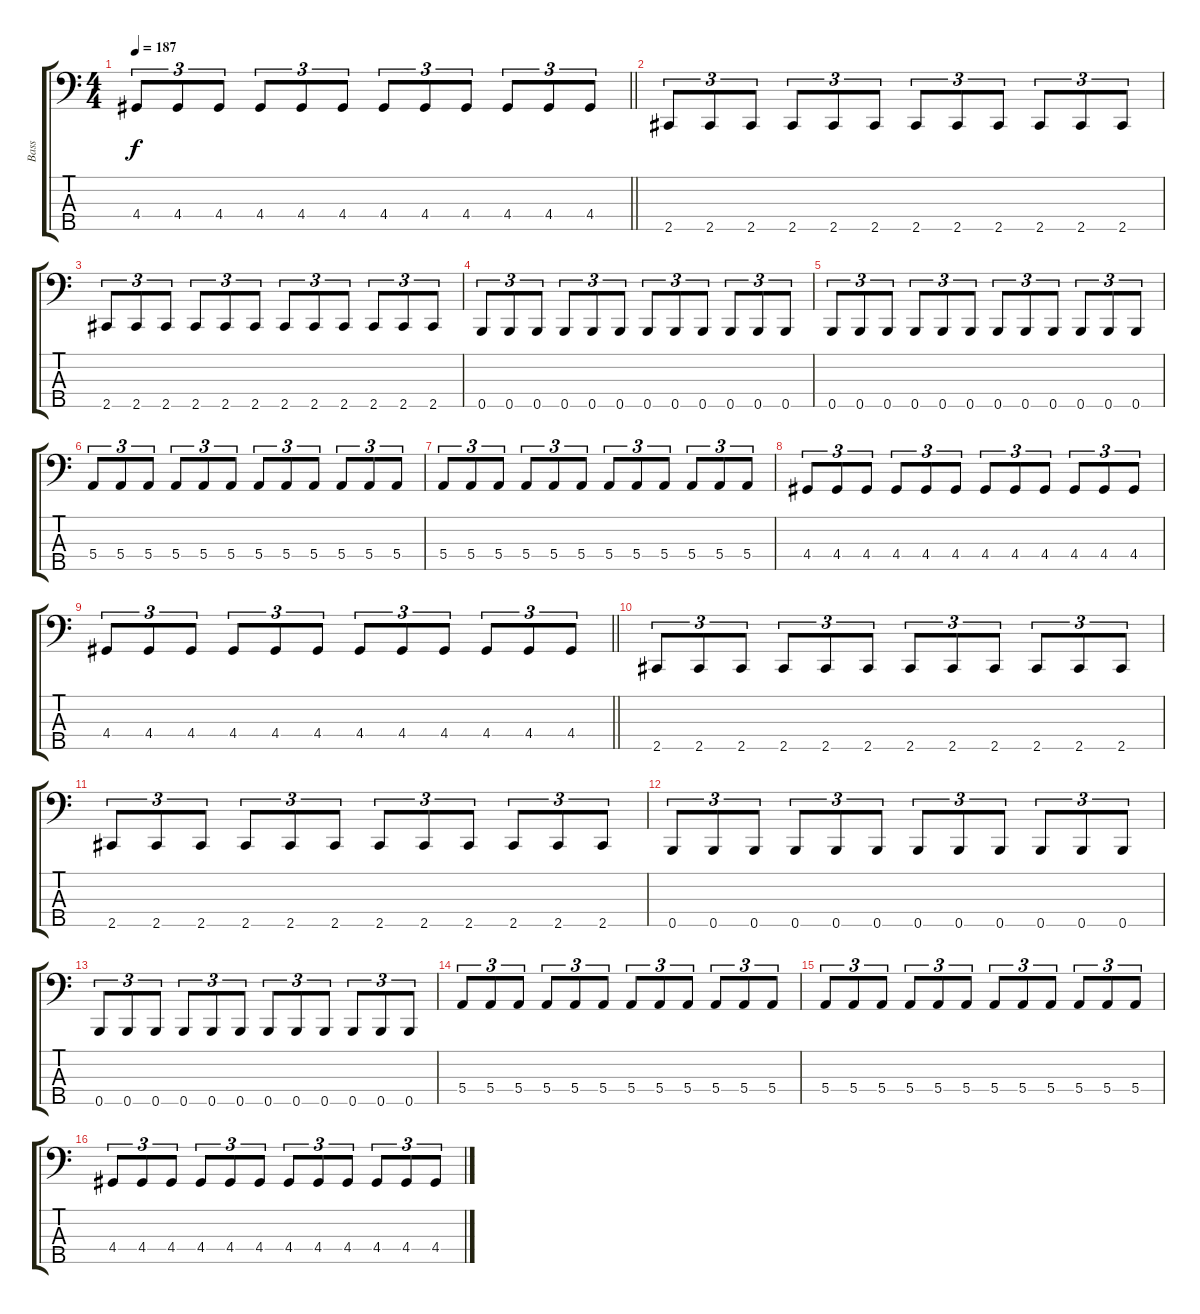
\track ("Bass" "Bass") {instrument electricbassfinger}
\staff {score tabs}
\tuning (G2 D2 A1 E1 B0) {hide}
\ts (4 4)
\tempo 187
\clef f4
\barLineRight lightlight
\ks c
4.4.8{tu (3 2) dy f} 4.4.8{tu (3 2)} 4.4.8{tu (3 2)} 4.4.8{tu (3 2)} 4.4.8{tu (3 2)} 4.4.8{tu (3 2)} 4.4.8{tu (3 2)} 4.4.8{tu (3 2)} 4.4.8{tu (3 2)} 4.4.8{tu (3 2)} 4.4.8{tu (3 2)} 4.4.8{tu (3 2)} |
\section ("" "")
2.5.8{tu (3 2)} 2.5.8{tu (3 2)} 2.5.8{tu (3 2)} 2.5.8{tu (3 2)} 2.5.8{tu (3 2)} 2.5.8{tu (3 2)} 2.5.8{tu (3 2)} 2.5.8{tu (3 2)} 2.5.8{tu (3 2)} 2.5.8{tu (3 2)} 2.5.8{tu (3 2)} 2.5.8{tu (3 2)} |
2.5.8{tu (3 2)} 2.5.8{tu (3 2)} 2.5.8{tu (3 2)} 2.5.8{tu (3 2)} 2.5.8{tu (3 2)} 2.5.8{tu (3 2)} 2.5.8{tu (3 2)} 2.5.8{tu (3 2)} 2.5.8{tu (3 2)} 2.5.8{tu (3 2)} 2.5.8{tu (3 2)} 2.5.8{tu (3 2)} |
0.5.8{tu (3 2)} 0.5.8{tu (3 2)} 0.5.8{tu (3 2)} 0.5.8{tu (3 2)} 0.5.8{tu (3 2)} 0.5.8{tu (3 2)} 0.5.8{tu (3 2)} 0.5.8{tu (3 2)} 0.5.8{tu (3 2)} 0.5.8{tu (3 2)} 0.5.8{tu (3 2)} 0.5.8{tu (3 2)} |
0.5.8{tu (3 2)} 0.5.8{tu (3 2)} 0.5.8{tu (3 2)} 0.5.8{tu (3 2)} 0.5.8{tu (3 2)} 0.5.8{tu (3 2)} 0.5.8{tu (3 2)} 0.5.8{tu (3 2)} 0.5.8{tu (3 2)} 0.5.8{tu (3 2)} 0.5.8{tu (3 2)} 0.5.8{tu (3 2)} |
5.4.8{tu (3 2)} 5.4.8{tu (3 2)} 5.4.8{tu (3 2)} 5.4.8{tu (3 2)} 5.4.8{tu (3 2)} 5.4.8{tu (3 2)} 5.4.8{tu (3 2)} 5.4.8{tu (3 2)} 5.4.8{tu (3 2)} 5.4.8{tu (3 2)} 5.4.8{tu (3 2)} 5.4.8{tu (3 2)} |
5.4.8{tu (3 2)} 5.4.8{tu (3 2)} 5.4.8{tu (3 2)} 5.4.8{tu (3 2)} 5.4.8{tu (3 2)} 5.4.8{tu (3 2)} 5.4.8{tu (3 2)} 5.4.8{tu (3 2)} 5.4.8{tu (3 2)} 5.4.8{tu (3 2)} 5.4.8{tu (3 2)} 5.4.8{tu (3 2)} |
4.4.8{tu (3 2)} 4.4.8{tu (3 2)} 4.4.8{tu (3 2)} 4.4.8{tu (3 2)} 4.4.8{tu (3 2)} 4.4.8{tu (3 2)} 4.4.8{tu (3 2)} 4.4.8{tu (3 2)} 4.4.8{tu (3 2)} 4.4.8{tu (3 2)} 4.4.8{tu (3 2)} 4.4.8{tu (3 2)} |
\barLineRight lightlight
4.4.8{tu (3 2)} 4.4.8{tu (3 2)} 4.4.8{tu (3 2)} 4.4.8{tu (3 2)} 4.4.8{tu (3 2)} 4.4.8{tu (3 2)} 4.4.8{tu (3 2)} 4.4.8{tu (3 2)} 4.4.8{tu (3 2)} 4.4.8{tu (3 2)} 4.4.8{tu (3 2)} 4.4.8{tu (3 2)} |
\section ("" "")
2.5.8{tu (3 2)} 2.5.8{tu (3 2)} 2.5.8{tu (3 2)} 2.5.8{tu (3 2)} 2.5.8{tu (3 2)} 2.5.8{tu (3 2)} 2.5.8{tu (3 2)} 2.5.8{tu (3 2)} 2.5.8{tu (3 2)} 2.5.8{tu (3 2)} 2.5.8{tu (3 2)} 2.5.8{tu (3 2)} |
2.5.8{tu (3 2)} 2.5.8{tu (3 2)} 2.5.8{tu (3 2)} 2.5.8{tu (3 2)} 2.5.8{tu (3 2)} 2.5.8{tu (3 2)} 2.5.8{tu (3 2)} 2.5.8{tu (3 2)} 2.5.8{tu (3 2)} 2.5.8{tu (3 2)} 2.5.8{tu (3 2)} 2.5.8{tu (3 2)} |
0.5.8{tu (3 2)} 0.5.8{tu (3 2)} 0.5.8{tu (3 2)} 0.5.8{tu (3 2)} 0.5.8{tu (3 2)} 0.5.8{tu (3 2)} 0.5.8{tu (3 2)} 0.5.8{tu (3 2)} 0.5.8{tu (3 2)} 0.5.8{tu (3 2)} 0.5.8{tu (3 2)} 0.5.8{tu (3 2)} |
0.5.8{tu (3 2)} 0.5.8{tu (3 2)} 0.5.8{tu (3 2)} 0.5.8{tu (3 2)} 0.5.8{tu (3 2)} 0.5.8{tu (3 2)} 0.5.8{tu (3 2)} 0.5.8{tu (3 2)} 0.5.8{tu (3 2)} 0.5.8{tu (3 2)} 0.5.8{tu (3 2)} 0.5.8{tu (3 2)} |
5.4.8{tu (3 2)} 5.4.8{tu (3 2)} 5.4.8{tu (3 2)} 5.4.8{tu (3 2)} 5.4.8{tu (3 2)} 5.4.8{tu (3 2)} 5.4.8{tu (3 2)} 5.4.8{tu (3 2)} 5.4.8{tu (3 2)} 5.4.8{tu (3 2)} 5.4.8{tu (3 2)} 5.4.8{tu (3 2)} |
5.4.8{tu (3 2)} 5.4.8{tu (3 2)} 5.4.8{tu (3 2)} 5.4.8{tu (3 2)} 5.4.8{tu (3 2)} 5.4.8{tu (3 2)} 5.4.8{tu (3 2)} 5.4.8{tu (3 2)} 5.4.8{tu (3 2)} 5.4.8{tu (3 2)} 5.4.8{tu (3 2)} 5.4.8{tu (3 2)} |
4.4.8{tu (3 2)} 4.4.8{tu (3 2)} 4.4.8{tu (3 2)} 4.4.8{tu (3 2)} 4.4.8{tu (3 2)} 4.4.8{tu (3 2)} 4.4.8{tu (3 2)} 4.4.8{tu (3 2)} 4.4.8{tu (3 2)} 4.4.8{tu (3 2)} 4.4.8{tu (3 2)} 4.4.8{tu (3 2)}
